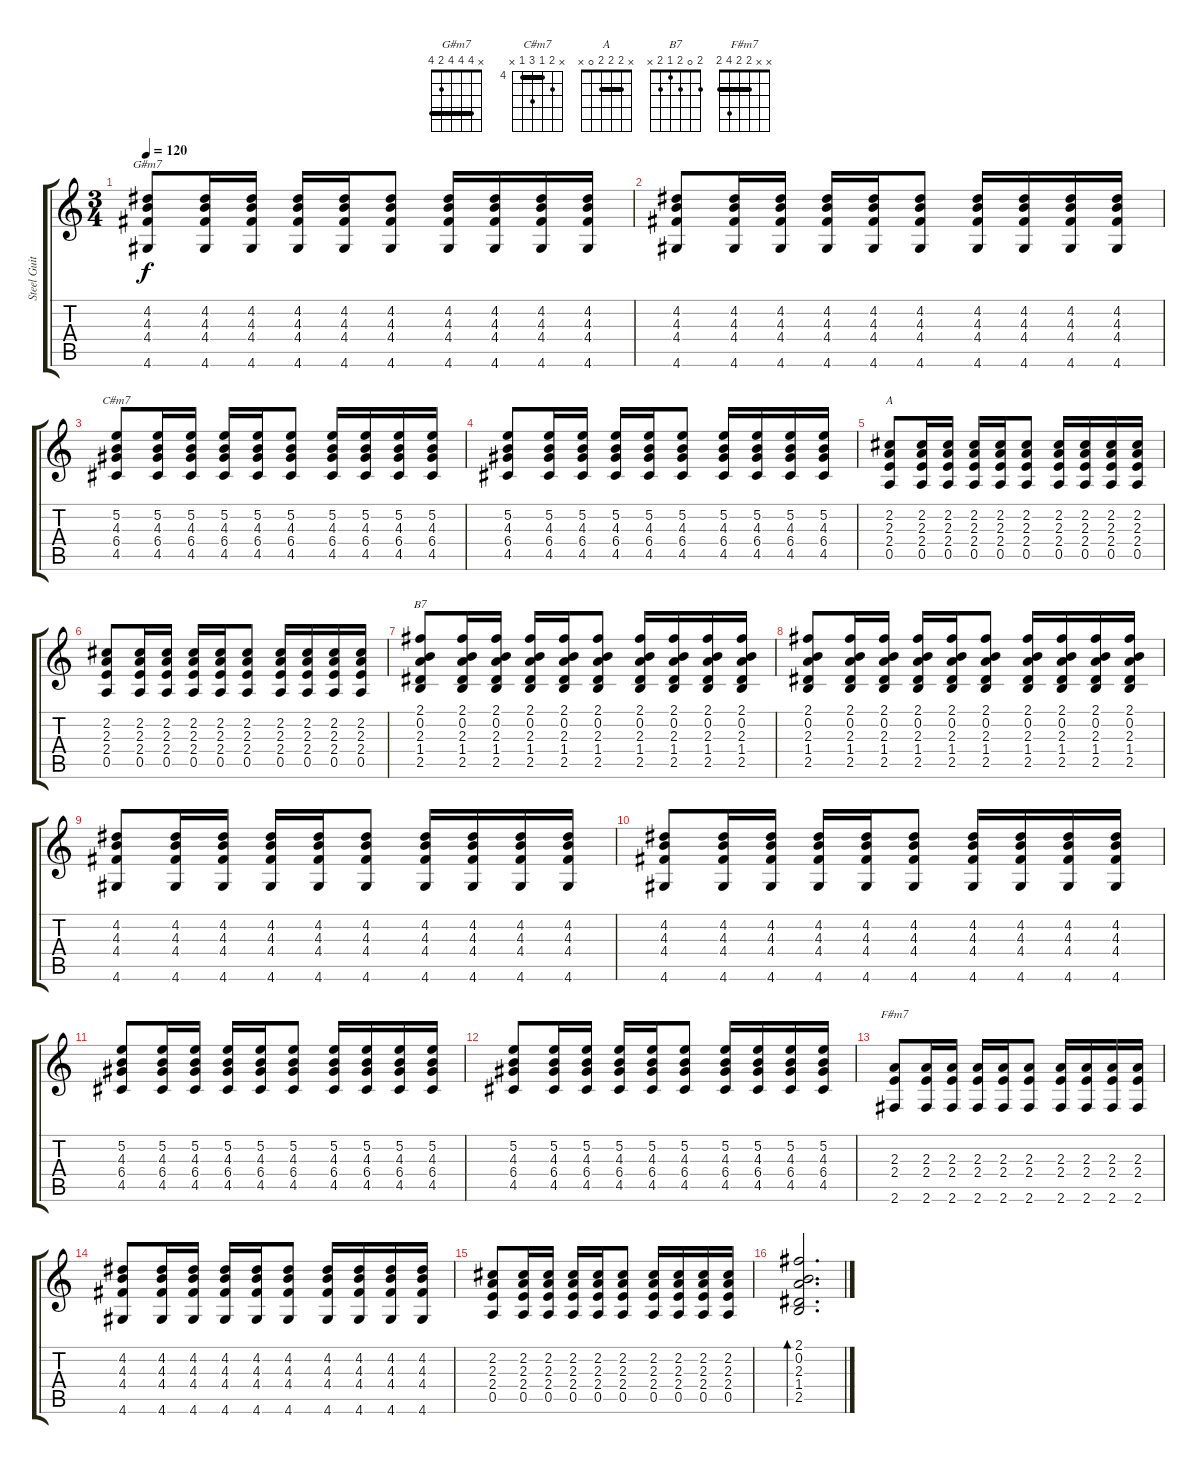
\track ("Steel Guitar" "Steel Guit") {instrument acousticguitarsteel}
\staff {score tabs}
\tuning (E4 B3 G3 D3 A2 E2) {hide}
\chord ("G#m7" x 4 4 4 2 4) {barre 4}
\chord ("C#m7" x 5 4 6 4 x) {firstfret 4 barre 4}
\chord ("A" x 2 2 2 0 x) {barre 2}
\chord ("B7" 2 0 2 1 2 x)
\chord ("F#m7" x x 2 2 4 2) {barre 2}
\ts (3 4)
\section ("" "")
\tempo 120
\clef g2
\ks c
(4.2 4.3 4.4 4.6).8{ch "G#m7" dy f} (4.2 4.3 4.4 4.6).16 (4.2 4.3 4.4 4.6).16 (4.2 4.3 4.4 4.6).16 (4.2 4.3 4.4 4.6).16 (4.2 4.3 4.4 4.6).8 (4.2 4.3 4.4 4.6).16 (4.2 4.3 4.4 4.6).16 (4.2 4.3 4.4 4.6).16 (4.2 4.3 4.4 4.6).16 |
(4.2 4.3 4.4 4.6).8 (4.2 4.3 4.4 4.6).16 (4.2 4.3 4.4 4.6).16 (4.2 4.3 4.4 4.6).16 (4.2 4.3 4.4 4.6).16 (4.2 4.3 4.4 4.6).8 (4.2 4.3 4.4 4.6).16 (4.2 4.3 4.4 4.6).16 (4.2 4.3 4.4 4.6).16 (4.2 4.3 4.4 4.6).16 |
(5.2 4.3 6.4 4.5).8{ch "C#m7"} (5.2 4.3 6.4 4.5).16 (5.2 4.3 6.4 4.5).16 (5.2 4.3 6.4 4.5).16 (5.2 4.3 6.4 4.5).16 (5.2 4.3 6.4 4.5).8 (5.2 4.3 6.4 4.5).16 (5.2 4.3 6.4 4.5).16 (5.2 4.3 6.4 4.5).16 (5.2 4.3 6.4 4.5).16 |
(5.2 4.3 6.4 4.5).8 (5.2 4.3 6.4 4.5).16 (5.2 4.3 6.4 4.5).16 (5.2 4.3 6.4 4.5).16 (5.2 4.3 6.4 4.5).16 (5.2 4.3 6.4 4.5).8 (5.2 4.3 6.4 4.5).16 (5.2 4.3 6.4 4.5).16 (5.2 4.3 6.4 4.5).16 (5.2 4.3 6.4 4.5).16 |
(2.2 2.3 2.4 0.5).8{ch "A"} (2.2 2.3 2.4 0.5).16 (2.2 2.3 2.4 0.5).16 (2.2 2.3 2.4 0.5).16 (2.2 2.3 2.4 0.5).16 (2.2 2.3 2.4 0.5).8 (2.2 2.3 2.4 0.5).16 (2.2 2.3 2.4 0.5).16 (2.2 2.3 2.4 0.5).16 (2.2 2.3 2.4 0.5).16 |
(2.2 2.3 2.4 0.5).8 (2.2 2.3 2.4 0.5).16 (2.2 2.3 2.4 0.5).16 (2.2 2.3 2.4 0.5).16 (2.2 2.3 2.4 0.5).16 (2.2 2.3 2.4 0.5).8 (2.2 2.3 2.4 0.5).16 (2.2 2.3 2.4 0.5).16 (2.2 2.3 2.4 0.5).16 (2.2 2.3 2.4 0.5).16 |
(2.1 0.2 2.3 1.4 2.5).8{ch "B7"} (2.1 0.2 2.3 1.4 2.5).16 (2.1 0.2 2.3 1.4 2.5).16 (2.1 0.2 2.3 1.4 2.5).16 (2.1 0.2 2.3 1.4 2.5).16 (2.1 0.2 2.3 1.4 2.5).8 (2.1 0.2 2.3 1.4 2.5).16 (2.1 0.2 2.3 1.4 2.5).16 (2.1 0.2 2.3 1.4 2.5).16 (2.1 0.2 2.3 1.4 2.5).16 |
(2.1 0.2 2.3 1.4 2.5).8 (2.1 0.2 2.3 1.4 2.5).16 (2.1 0.2 2.3 1.4 2.5).16 (2.1 0.2 2.3 1.4 2.5).16 (2.1 0.2 2.3 1.4 2.5).16 (2.1 0.2 2.3 1.4 2.5).8 (2.1 0.2 2.3 1.4 2.5).16 (2.1 0.2 2.3 1.4 2.5).16 (2.1 0.2 2.3 1.4 2.5).16 (2.1 0.2 2.3 1.4 2.5).16 |
(4.2 4.3 4.4 4.6).8 (4.2 4.3 4.4 4.6).16 (4.2 4.3 4.4 4.6).16 (4.2 4.3 4.4 4.6).16 (4.2 4.3 4.4 4.6).16 (4.2 4.3 4.4 4.6).8 (4.2 4.3 4.4 4.6).16 (4.2 4.3 4.4 4.6).16 (4.2 4.3 4.4 4.6).16 (4.2 4.3 4.4 4.6).16 |
(4.2 4.3 4.4 4.6).8 (4.2 4.3 4.4 4.6).16 (4.2 4.3 4.4 4.6).16 (4.2 4.3 4.4 4.6).16 (4.2 4.3 4.4 4.6).16 (4.2 4.3 4.4 4.6).8 (4.2 4.3 4.4 4.6).16 (4.2 4.3 4.4 4.6).16 (4.2 4.3 4.4 4.6).16 (4.2 4.3 4.4 4.6).16 |
(5.2 4.3 6.4 4.5).8 (5.2 4.3 6.4 4.5).16 (5.2 4.3 6.4 4.5).16 (5.2 4.3 6.4 4.5).16 (5.2 4.3 6.4 4.5).16 (5.2 4.3 6.4 4.5).8 (5.2 4.3 6.4 4.5).16 (5.2 4.3 6.4 4.5).16 (5.2 4.3 6.4 4.5).16 (5.2 4.3 6.4 4.5).16 |
(5.2 4.3 6.4 4.5).8 (5.2 4.3 6.4 4.5).16 (5.2 4.3 6.4 4.5).16 (5.2 4.3 6.4 4.5).16 (5.2 4.3 6.4 4.5).16 (5.2 4.3 6.4 4.5).8 (5.2 4.3 6.4 4.5).16 (5.2 4.3 6.4 4.5).16 (5.2 4.3 6.4 4.5).16 (5.2 4.3 6.4 4.5).16 |
(2.3 2.4 2.6).8{ch "F#m7"} (2.3 2.4 2.6).16 (2.3 2.4 2.6).16 (2.3 2.4 2.6).16 (2.3 2.4 2.6).16 (2.3 2.4 2.6).8 (2.3 2.4 2.6).16 (2.3 2.4 2.6).16 (2.3 2.4 2.6).16 (2.3 2.4 2.6).16 |
(4.2 4.3 4.4 4.6).8 (4.2 4.3 4.4 4.6).16 (4.2 4.3 4.4 4.6).16 (4.2 4.3 4.4 4.6).16 (4.2 4.3 4.4 4.6).16 (4.2 4.3 4.4 4.6).8 (4.2 4.3 4.4 4.6).16 (4.2 4.3 4.4 4.6).16 (4.2 4.3 4.4 4.6).16 (4.2 4.3 4.4 4.6).16 |
(2.2 2.3 2.4 0.5).8 (2.2 2.3 2.4 0.5).16 (2.2 2.3 2.4 0.5).16 (2.2 2.3 2.4 0.5).16 (2.2 2.3 2.4 0.5).16 (2.2 2.3 2.4 0.5).8 (2.2 2.3 2.4 0.5).16 (2.2 2.3 2.4 0.5).16 (2.2 2.3 2.4 0.5).16 (2.2 2.3 2.4 0.5).16 |
(2.1 0.2 2.3 1.4 2.5).2{d bd 60}
